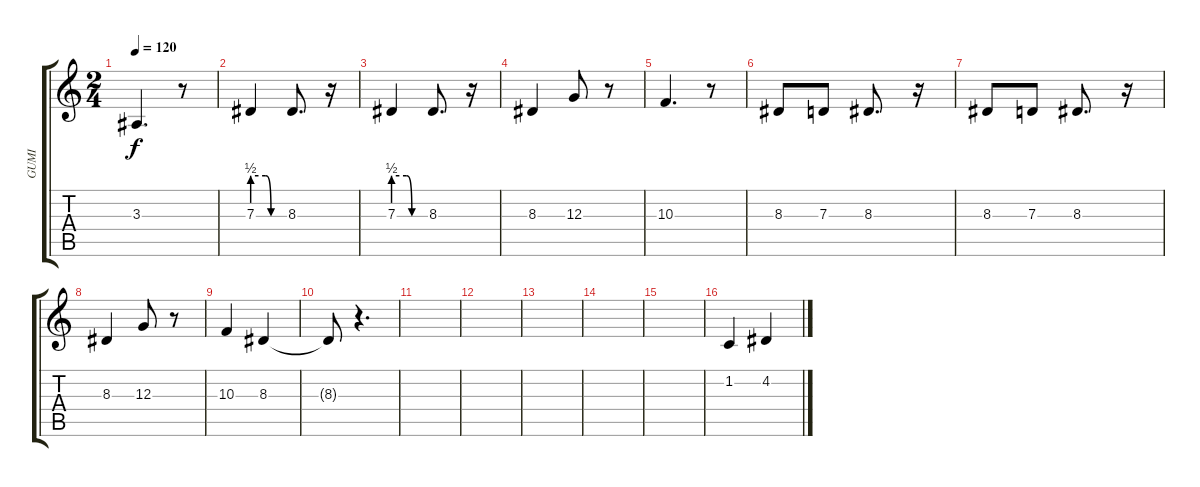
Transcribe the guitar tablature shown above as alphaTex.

\track ("GUMI" "GUMI") {instrument lead2sawtooth}
\staff {score tabs}
\tuning (E4 B3 G3 D3 A2 E2) {hide}
\ts (2 4)
\tempo 120
\clef g2
\ks c
3.3.4{d dy f} r.8 |
7.3{be (custom 0 2 25 2 35 0 60 0)}.4 8.3.8{d} r.16 |
7.3{be (custom 0 2 25 2 35 0 60 0)}.4 8.3.8{d} r.16 |
8.3.4 12.3.8 r.8 |
10.3.4{d} r.8 |
8.3.8 7.3.8 8.3.8{d} r.16 |
8.3.8 7.3.8 8.3.8{d} r.16 |
8.3.4 12.3.8 r.8 |
10.3.4 8.3.4 |
8.3{t}.8 r.4{d} |
|
|
|
|
|
1.2.4 4.2.4
